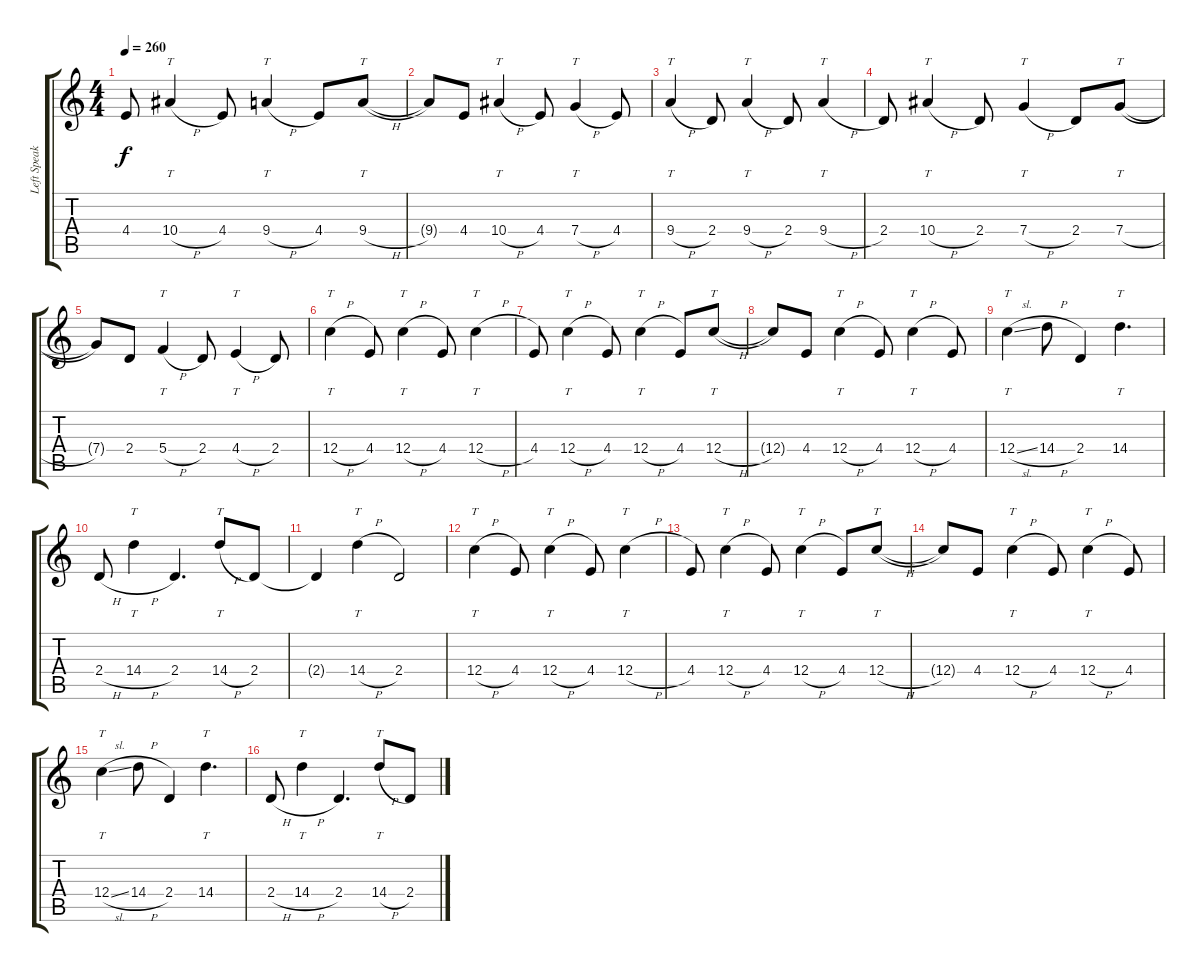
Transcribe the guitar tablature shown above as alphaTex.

\track ("Left Speaker 1" "Left Speak") {instrument distortionguitar}
\staff {score tabs}
\tuning (D4 A3 F3 C3 G2 D2) {hide}
\ts (4 4)
\tempo 260
\clef g2
\ks c
4.4.8{dy f} 10.4{h}.4{tt} 4.4.8 9.4{h}.4{tt} 4.4.8 9.4{h}.8{tt} |
9.4{t}.8 4.4.8 10.4{h}.4{tt} 4.4.8 7.4{h}.4{tt} 4.4.8 |
9.4{h}.4{tt} 2.4.8 9.4{h}.4{tt} 2.4.8 9.4{h}.4{tt} |
2.4.8 10.4{h}.4{tt} 2.4.8 7.4{h}.4{tt} 2.4.8 7.4{h}.8{tt} |
7.4{t}.8 2.4.8 5.4{h}.4{tt} 2.4.8 4.4{h}.4{tt} 2.4.8 |
12.4{h}.4{tt} 4.4.8 12.4{h}.4{tt} 4.4.8 12.4{h}.4{tt} |
4.4.8 12.4{h}.4{tt} 4.4.8 12.4{h}.4{tt} 4.4.8 12.4{h}.8{tt} |
12.4{t}.8 4.4.8 12.4{h}.4{tt} 4.4.8 12.4{h}.4{tt} 4.4.8 |
12.4{sl}.4{tt} 14.4{h}.8 2.4.4 14.4.4{tt d} |
2.4{h}.8 14.4{h}.4{tt} 2.4.4{d} 14.4{h}.8{tt} 2.4.8 |
2.4{t}.4 14.4{h}.4{tt} 2.4.2 |
12.4{h}.4{tt} 4.4.8 12.4{h}.4{tt} 4.4.8 12.4{h}.4{tt} |
4.4.8 12.4{h}.4{tt} 4.4.8 12.4{h}.4{tt} 4.4.8 12.4{h}.8{tt} |
12.4{t}.8 4.4.8 12.4{h}.4{tt} 4.4.8 12.4{h}.4{tt} 4.4.8 |
12.4{sl}.4{tt} 14.4{h}.8 2.4.4 14.4.4{tt d} |
2.4{h}.8 14.4{h}.4{tt} 2.4.4{d} 14.4{h}.8{tt} 2.4.8
